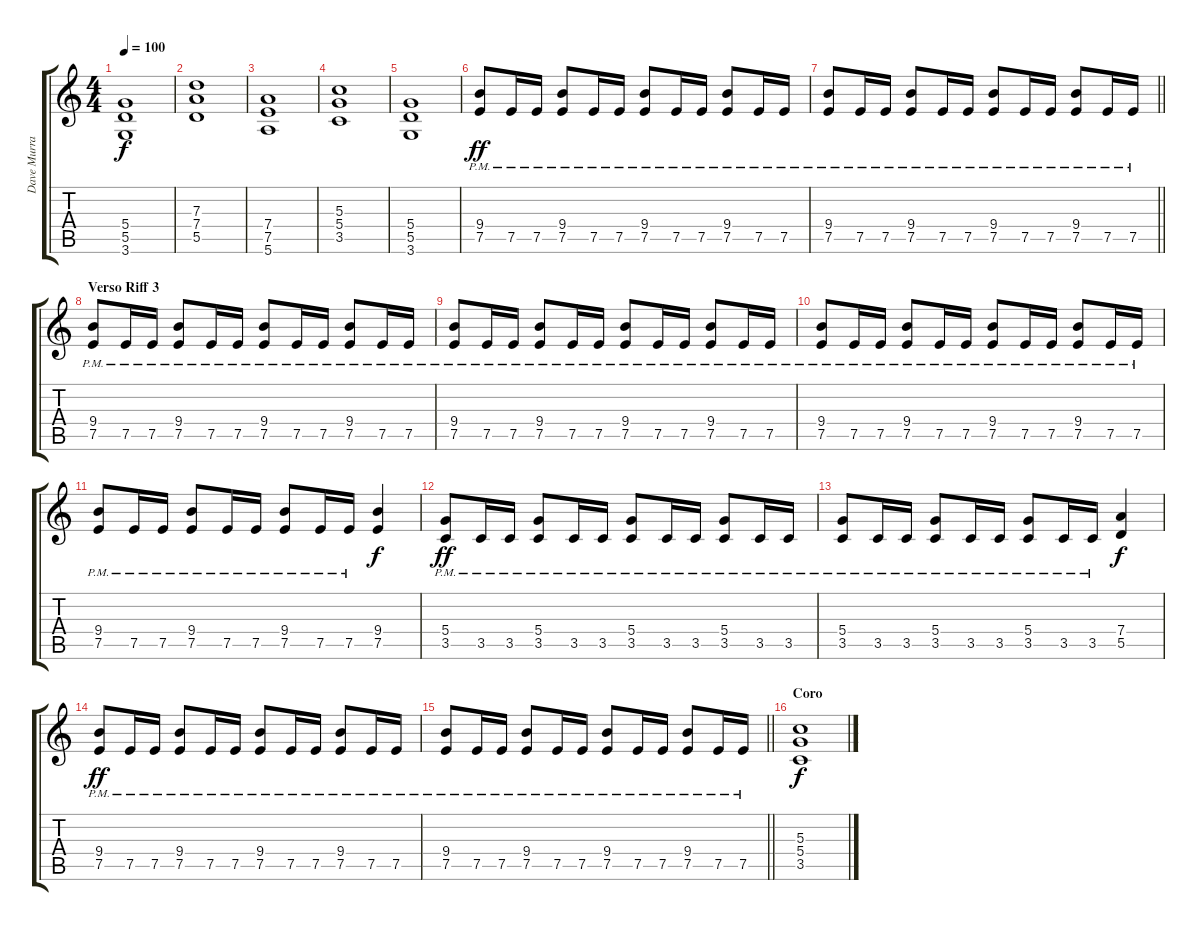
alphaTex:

\track ("Dave Murray" "Dave Murra") {instrument distortionguitar}
\staff {score tabs}
\tuning (E4 B3 G3 D3 A2 E2) {hide}
\ts (4 4)
\tempo 100
\clef g2
\ks c
(5.4 5.5 3.6).1{dy f} |
(7.3 7.4 5.5).1 |
(7.4 7.5 5.6).1 |
(5.3 5.4 3.5).1 |
(5.4 5.5 3.6).1 |
(9.4{pm} 7.5{pm}).8{dy ff} 7.5{pm}.16 7.5{pm}.16 (9.4{pm} 7.5{pm}).8 7.5{pm}.16 7.5{pm}.16 (9.4{pm} 7.5{pm}).8 7.5{pm}.16 7.5{pm}.16 (9.4{pm} 7.5{pm}).8 7.5{pm}.16 7.5{pm}.16 |
\barLineRight lightlight
(9.4{pm} 7.5{pm}).8 7.5{pm}.16 7.5{pm}.16 (9.4{pm} 7.5{pm}).8 7.5{pm}.16 7.5{pm}.16 (9.4{pm} 7.5{pm}).8 7.5{pm}.16 7.5{pm}.16 (9.4{pm} 7.5{pm}).8 7.5{pm}.16 7.5{pm}.16 |
\section ("" "Verso Riff 3")
(9.4{pm} 7.5{pm}).8 7.5{pm}.16 7.5{pm}.16 (9.4{pm} 7.5{pm}).8 7.5{pm}.16 7.5{pm}.16 (9.4{pm} 7.5{pm}).8 7.5{pm}.16 7.5{pm}.16 (9.4{pm} 7.5{pm}).8 7.5{pm}.16 7.5{pm}.16 |
(9.4{pm} 7.5{pm}).8 7.5{pm}.16 7.5{pm}.16 (9.4{pm} 7.5{pm}).8 7.5{pm}.16 7.5{pm}.16 (9.4{pm} 7.5{pm}).8 7.5{pm}.16 7.5{pm}.16 (9.4{pm} 7.5{pm}).8 7.5{pm}.16 7.5{pm}.16 |
(9.4{pm} 7.5{pm}).8 7.5{pm}.16 7.5{pm}.16 (9.4{pm} 7.5{pm}).8 7.5{pm}.16 7.5{pm}.16 (9.4{pm} 7.5{pm}).8 7.5{pm}.16 7.5{pm}.16 (9.4{pm} 7.5{pm}).8 7.5{pm}.16 7.5{pm}.16 |
(9.4{pm} 7.5{pm}).8 7.5{pm}.16 7.5{pm}.16 (9.4{pm} 7.5{pm}).8 7.5{pm}.16 7.5{pm}.16 (9.4{pm} 7.5{pm}).8 7.5{pm}.16 7.5{pm}.16 (9.4 7.5).4{dy f} |
(5.4{pm} 3.5{pm}).8{dy ff} 3.5{pm}.16 3.5{pm}.16 (5.4{pm} 3.5{pm}).8 3.5{pm}.16 3.5{pm}.16 (5.4{pm} 3.5{pm}).8 3.5{pm}.16 3.5{pm}.16 (5.4{pm} 3.5{pm}).8 3.5{pm}.16 3.5{pm}.16 |
(5.4{pm} 3.5{pm}).8 3.5{pm}.16 3.5{pm}.16 (5.4{pm} 3.5{pm}).8 3.5{pm}.16 3.5{pm}.16 (5.4{pm} 3.5{pm}).8 3.5{pm}.16 3.5{pm}.16 (7.4 5.5).4{dy f} |
(9.4{pm} 7.5{pm}).8{dy ff} 7.5{pm}.16 7.5{pm}.16 (9.4{pm} 7.5{pm}).8 7.5{pm}.16 7.5{pm}.16 (9.4{pm} 7.5{pm}).8 7.5{pm}.16 7.5{pm}.16 (9.4{pm} 7.5{pm}).8 7.5{pm}.16 7.5{pm}.16 |
\barLineRight lightlight
(9.4{pm} 7.5{pm}).8 7.5{pm}.16 7.5{pm}.16 (9.4{pm} 7.5{pm}).8 7.5{pm}.16 7.5{pm}.16 (9.4{pm} 7.5{pm}).8 7.5{pm}.16 7.5{pm}.16 (9.4{pm} 7.5{pm}).8 7.5{pm}.16 7.5{pm}.16 |
\section ("" "Coro")
(5.3 5.4 3.5).1{dy f}
